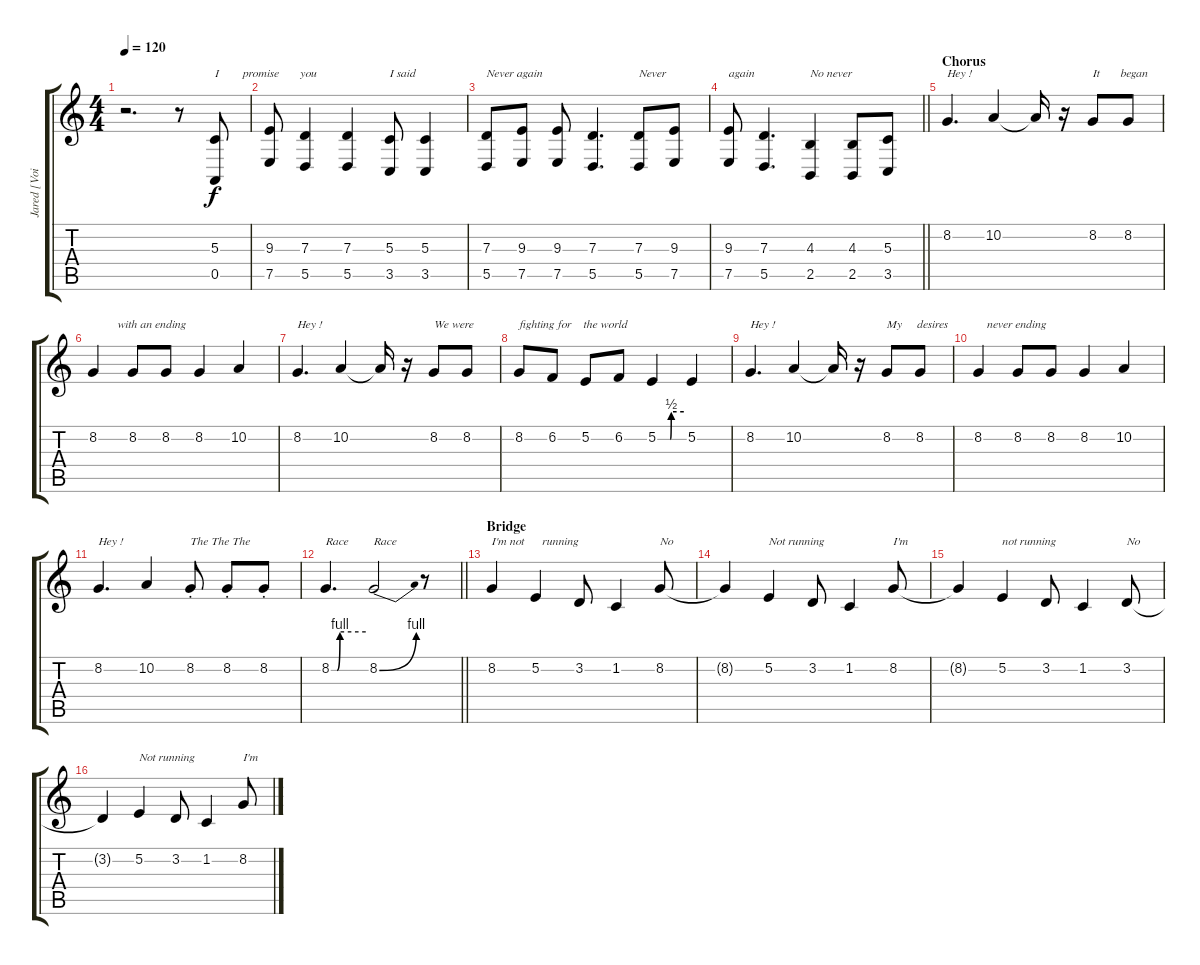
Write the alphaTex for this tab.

\track ("Jared [Voice]" "Jared [Voi") {instrument oboe}
\staff {score tabs}
\tuning (E4 B3 G3 D3 A2 E2) {hide}
\ts (4 4)
\tempo 120
\clef g2
\ks c
r.2{d dy f} r.8 (5.3 0.5).8{txt "I        promise       you"} |
(9.3 7.5).8 (7.3 5.5).4 (7.3 5.5).4 (5.3 3.5).8{txt "I said"} (5.3 3.5).4 |
(7.3 5.5).8{txt "Never again"} (9.3 7.5).8 (9.3 7.5).8 (7.3 5.5).4{d} (7.3 5.5).8{txt "Never"} (9.3 7.5).8 |
\barLineRight lightlight
(9.3 7.5).8{txt "again"} (7.3 5.5).4{d} (4.3 2.5).4{txt "No never"} (4.3 2.5).8 (5.3 3.5).8 |
\section ("" "Chorus")
8.2.4{d txt "Hey !"} 10.2.4 10.2{t}.16 r.16 8.2.8{txt "It       began"} 8.2.8 |
8.2.4{txt "        with an ending"} 8.2.8 8.2.8 8.2.4 10.2.4 |
8.2.4{d txt "Hey !"} 10.2.4 10.2{t}.16 r.16 8.2.8{txt "We were "} 8.2.8 |
8.2.8{txt "fighting for    the world"} 6.2.8 5.2.8 6.2.8 5.2{be (custom 0 0 15 0 29 0 31 2 60 2)}.4 5.2.4 |
8.2.4{d txt "Hey !"} 10.2.4 10.2{t}.16 r.16 8.2.8{txt "My     desires             never ending"} 8.2.8 |
8.2.4 8.2.8 8.2.8 8.2.4 10.2.4 |
8.2.4{d txt "Hey !"} 10.2.4 8.2{st}.8{txt "The The The"} 8.2{st}.8 8.2{st}.8 |
\barLineRight lightlight
8.2{be (custom 0 0 10 0 15 4 60 4)}.4{d txt "Race"} 8.2{be (bend 0 0 60 4)}.2{txt "Race"} r.8 |
\section ("" "Bridge")
8.2.4{txt "I'm not      running"} 5.2.4 3.2.8 1.2.4 8.2.8{txt "No"} |
8.2{t}.4 5.2.4{txt "Not running"} 3.2.8 1.2.4 8.2.8{txt "I'm"} |
8.2{t}.4 5.2.4{txt "not running"} 3.2.8 1.2.4 3.2.8{txt "No"} |
3.2{t}.4 5.2.4{txt "Not running"} 3.2.8 1.2.4 8.2.8{txt "I'm"}
